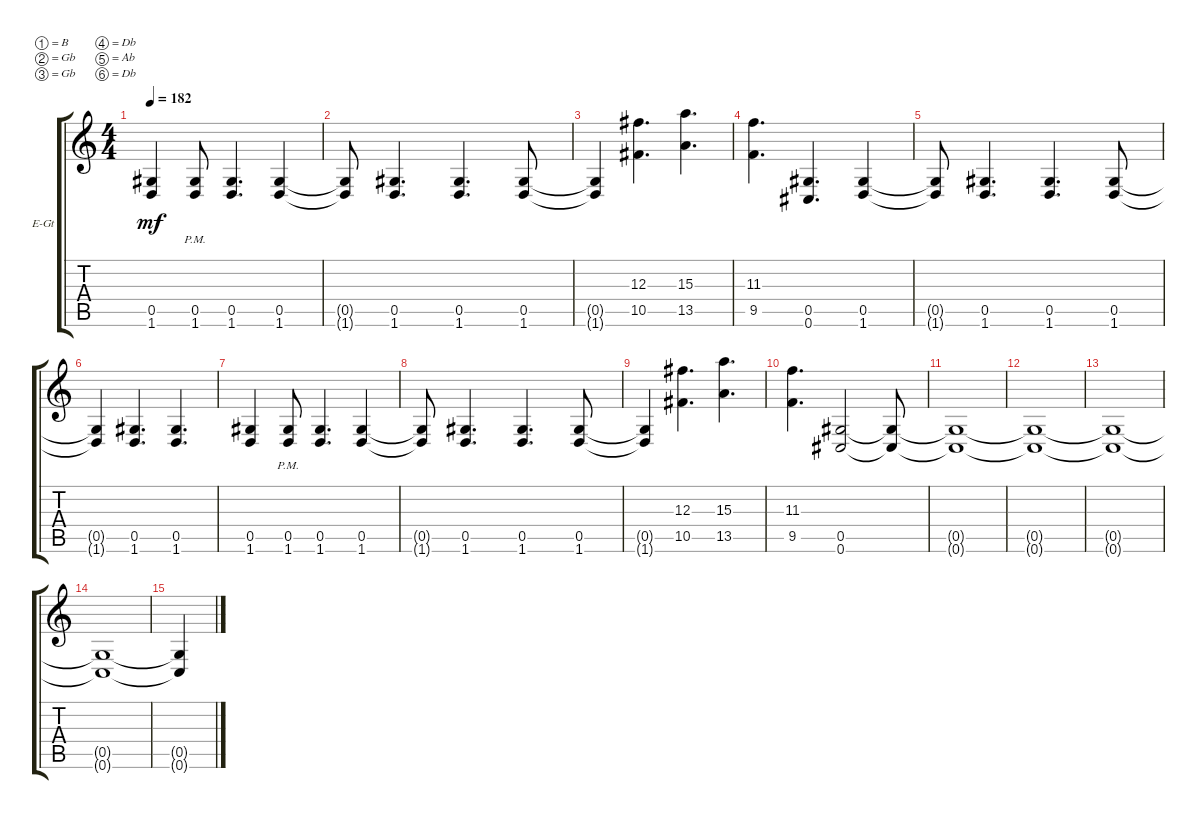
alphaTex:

\defaultSystemsLayout 4
\bracketExtendMode groupsimilarinstruments
\firstSystemTrackNameOrientation horizontal
\otherSystemsTrackNameOrientation horizontal
\track ("Electric Guitar" "E-Gt") {instrument electricguitarclean}
\staff {score tabs}
\tuning (B3 Gb3 Gb3 Db3 Ab2 Db2)
\ts (4 4)
\tempo 182
\clef g2
\scale
0.333333
\ks c
(1.6 0.5).4{dy mf} (1.6{pm} 0.5{pm}).8 (1.6 0.5).4{d} (1.6 0.5).4 |
\scale
0.333333 (1.6{t} 0.5{t}).8 (1.6 0.5).4{d} (1.6 0.5).4{d} (1.6 0.5).8 |
\scale
0.333333 (1.6{t} 0.5{t}).4 (10.5 12.3).4{d} (13.5 15.3).4{d} |
\scale
0.333333 (9.5 11.3).4{d} (0.5 0.6).4{d} (1.6 0.5).4 |
\scale
0.333333 (1.6{t} 0.5{t}).8 (1.6 0.5).4{d} (1.6 0.5).4{d} (1.6 0.5).8 |
\scale
0.333333 (0.5{t} 1.6{t}).4 (1.6 0.5).4{d} (1.6 0.5).4{d} |
\scale
0.333333 (1.6 0.5).4 (1.6{pm} 0.5{pm}).8 (1.6 0.5).4{d} (1.6 0.5).4 |
\scale
0.333333 (1.6{t} 0.5{t}).8 (1.6 0.5).4{d} (1.6 0.5).4{d} (1.6 0.5).8 |
\scale
0.333333 (1.6{t} 0.5{t}).4 (10.5 12.3).4{d} (13.5 15.3).4{d} |
\scale
0.333333 (9.5 11.3).4{d} (0.5 0.6).2 (0.6{t} 0.5{t}).8 |
\scale
0.333333 (0.6{t} 0.5{t}).1 |
\scale
0.333333 (0.6{t} 0.5{t}).1 |
\scale
0.333333 (0.6{t} 0.5{t}).1 |
\scale
0.333333 (0.6{t} 0.5{t}).1 |
\scale
0.333333 (0.6{t} 0.5{t}).4 |
\scale
0.333333
